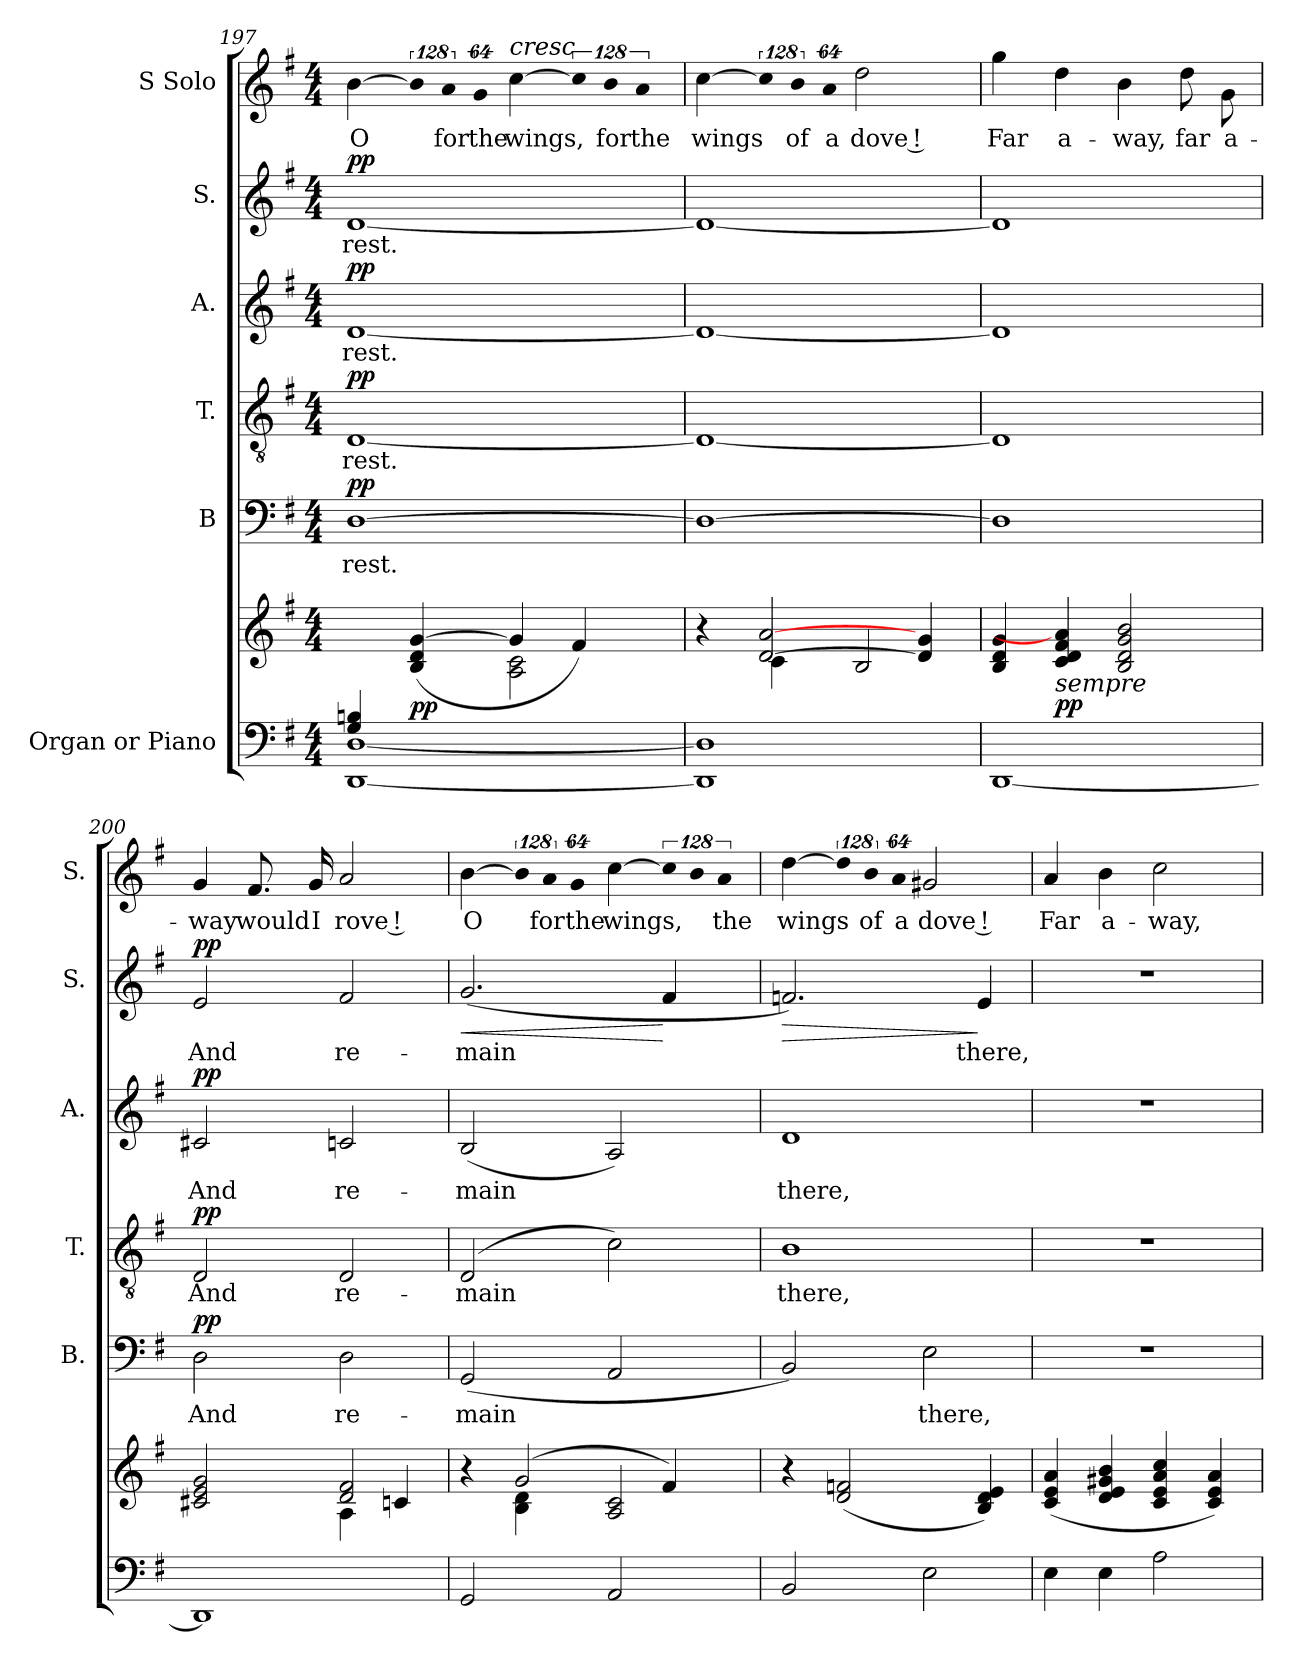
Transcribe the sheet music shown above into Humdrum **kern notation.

**kern	**kern	**dynam	**kern	**text	**dynam	**kern	**text	**dynam	**kern	**text	**dynam	**kern	**text	**dynam	**kern	**text
*part6	*part6	*part6	*part5	*part5	*part5	*part4	*part4	*part4	*part3	*part3	*part3	*part2	*part2	*part2	*part1	*part1
*staff7	*staff6	*staff6/7	*staff5	*staff5	*staff5	*staff4	*staff4	*staff4	*staff3	*staff3	*staff3	*staff2	*staff2	*staff2	*staff1	*staff1
*I"Organ or  Piano	*	*	*I"B	*	*	*I"T.	*	*	*I"A.	*	*	*I"S.	*	*	*I"S    Solo	*
*	*	*	*I'B.	*	*	*I'T.	*	*	*I'A.	*	*	*I'S.	*	*	*I'S.	*
*clefF4	*clefG2	*	*clefF4	*	*	*clefGv2	*	*	*clefG2	*	*	*clefG2	*	*	*clefG2	*
*	*	*	*	*	*	*ITrd7c12	*	*	*	*	*	*	*	*	*	*
*k[f#]	*k[f#]	*	*k[f#]	*	*	*k[f#]	*	*	*k[f#]	*	*	*k[f#]	*	*	*k[f#]	*
*G:	*G:	*	*G:	*	*	*G:	*	*	*G:	*	*	*G:	*	*	*G:	*
*M4/4	*M4/4	*	*M4/4	*	*	*M4/4	*	*	*M4/4	*	*	*M4/4	*	*	*M4/4	*
=197	=197	=197	=197	=197	=197	=197	=197	=197	=197	=197	=197	=197	=197	=197	=197	=197
*^	*^	*	*	*	*	*	*	*	*	*	*	*	*	*	*	*
!	!	!	!	!	!	!LO:LY:b:color=#000000	!	!	!	!	!	!	!	!	!	!	!	!
!	!	!	!	!	!	!	!	!	!LO:LY:b:color=#000000	!	!	!	!	!	!	!	!	!
!	!	!	!	!	!	!	!	!	!	!	!	!LO:LY:b:color=#000000	!	!	!	!	!	!
!	!	!	!	!	!	!	!	!	!	!	!	!	!	!	!LO:LY:b:color=#000000	!	!	!
!	!	!	!	!	!	!	!	!	!	!	!	!	!	!	!	!	!	!LO:LY:b:color=#000000
4Gi/ 4Bni	[1DDi [1Di	4ryy	2ryy	.	[1Di	rest.	pp	[1DDi	rest.	pp	[1di	rest.	pp	[1di	rest.	pp	[4bi\	O
!	!	!	!	!	!	!	!	!	!	!	!	!	!	!	!	!	!LO:N:vis=8	!
2.ryy	.	(4Bi/ 4di [4gi	.	pp	.	.	.	.	.	.	.	.	.	.	.	.	1024%85bi/]	.
!	!	!	!	!	!	!	!	!	!	!	!	!	!	!	!	!	!LO:N:vis=8	!
!	!	!	!	!	!	!	!	!	!	!	!	!	!	!	!	!	!	!LO:LY:b:color=#000000
.	.	.	.	.	.	.	.	.	.	.	.	.	.	.	.	.	1024%85ai/	for
!	!	!	!	!	!	!	!	!	!	!	!	!	!	!	!	!	!LO:N:vis=8	!
!	!	!	!	!	!	!	!	!	!	!	!	!	!	!	!	!	!	!LO:LY:b:color=#000000
.	.	.	.	.	.	.	.	.	.	.	.	.	.	.	.	.	512%43gi/	the
!	!	!	!	!	!	!	!	!	!	!	!	!	!	!	!	!	!LO:TX:a:i:t=cresc	!
!	!	!	!	!	!	!	!	!	!	!	!	!	!	!	!	!	!	!LO:LY:b:color=#000000
.	.	4gi/]	2Ai\ 2ci	.	.	.	.	.	.	.	.	.	.	.	.	.	[4cci\	wings,
!	!	!	!	!	!	!	!	!	!	!	!	!	!	!	!	!	!LO:N:vis=8	!
.	.	4f#i/)	.	.	.	.	.	.	.	.	.	.	.	.	.	.	1024%85cci\]	.
!	!	!	!	!	!	!	!	!	!	!	!	!	!	!	!	!	!LO:N:vis=8	!
!	!	!	!	!	!	!	!	!	!	!	!	!	!	!	!	!	!	!LO:LY:b:color=#000000
.	.	.	.	.	.	.	.	.	.	.	.	.	.	.	.	.	1024%85bi\	for
!	!	!	!	!	!	!	!	!	!	!	!	!	!	!	!	!	!LO:N:vis=8	!
!	!	!	!	!	!	!	!	!	!	!	!	!	!	!	!	!	!	!LO:LY:b:color=#000000
.	.	.	.	.	.	.	.	.	.	.	.	.	.	.	.	.	512%43ai\	the
*v	*v	*	*	*	*	*	*	*	*	*	*	*	*	*	*	*	*	*
=198	=198	=198	=198	=198	=198	=198	=198	=198	=198	=198	=198	=198	=198	=198	=198	=198	=198
!	!	!	!	!	!	!	!	!	!	!	!	!	!	!	!	!	!LO:LY:b:color=#000000
1DDi] 1Di]	4r	4ryy	.	1Di_	.	.	1DDi_	.	.	1di_	.	.	1di_	.	.	[4cci\	wings
!	!	!	!	!	!	!	!	!	!	!	!	!	!	!	!	!LO:N:vis=8	!
.	[2di/ [2ai	4ci\	.	.	.	.	.	.	.	.	.	.	.	.	.	1024%85cci\]	.
!	!	!	!	!	!	!	!	!	!	!	!	!	!	!	!	!LO:N:vis=8	!
!	!	!	!	!	!	!	!	!	!	!	!	!	!	!	!	!	!LO:LY:b:color=#000000
.	.	.	.	.	.	.	.	.	.	.	.	.	.	.	.	1024%85bi\	of
!	!	!	!	!	!	!	!	!	!	!	!	!	!	!	!	!LO:N:vis=8	!
!	!	!	!	!	!	!	!	!	!	!	!	!	!	!	!	!	!LO:LY:b:color=#000000
.	.	.	.	.	.	.	.	.	.	.	.	.	.	.	.	512%43ai\	a
!	!	!	!	!	!	!	!	!	!	!	!	!	!	!	!	!	!LO:LY:b:color=#000000
.	.	2Bi/	.	.	.	.	.	.	.	.	.	.	.	.	.	2ddi\	dove !
.	4di/] 4gi	.	.	.	.	.	.	.	.	.	.	.	.	.	.	.	.
*	*v	*v	*	*	*	*	*	*	*	*	*	*	*	*	*	*	*
!!LO:PB:g=z
=199	=199	=199	=199	=199	=199	=199	=199	=199	=199	=199	=199	=199	=199	=199	=199	=199
!	!	!	!	!	!	!	!	!	!	!	!	!	!	!	!	!LO:LY:b:color=#000000
[1DDi	4Bi/ 4di 4gi	.	1Di]	.	.	1DDi]	.	.	1di]	.	.	1di]	.	.	4ggi\	Far
!	!LO:TX:b:i:t=sempre	!	!	!	!	!	!	!	!	!	!	!	!	!	!	!
!	!	!	!	!	!	!	!	!	!	!	!	!	!	!	!	!LO:LY:b:color=#000000
.	4ci/ 4di 4f#i 4ai]	pp	.	.	.	.	.	.	.	.	.	.	.	.	4ddi\	a-
!	!	!	!	!	!	!	!	!	!	!	!	!	!	!	!	!LO:LY:b:color=#000000
.	2Bi/ 2di 2gi 2bi	.	.	.	.	.	.	.	.	.	.	.	.	.	4bi\	-way,
!	!	!	!	!	!	!	!	!	!	!	!	!	!	!	!	!LO:LY:b:color=#000000
.	.	.	.	.	.	.	.	.	.	.	.	.	.	.	8ddi\	far
!	!	!	!	!	!	!	!	!	!	!	!	!	!	!	!	!LO:LY:b:color=#000000
.	.	.	.	.	.	.	.	.	.	.	.	.	.	.	8gi\	a-
=200	=200	=200	=200	=200	=200	=200	=200	=200	=200	=200	=200	=200	=200	=200	=200	=200
*	*^	*	*	*	*	*	*	*	*	*	*	*	*	*	*	*
!	!	!	!	!	!LO:LY:b:color=#000000	!	!	!	!	!	!	!	!	!	!	!	!
!	!	!	!	!	!	!	!	!LO:LY:b:color=#000000	!	!	!	!	!	!	!	!	!
!	!	!	!	!	!	!	!	!	!	!	!LO:LY:b:color=#000000	!	!	!	!	!	!
!	!	!	!	!	!	!	!	!	!	!	!	!	!	!LO:LY:b:color=#000000	!	!	!
!	!	!	!	!	!	!	!	!	!	!	!	!	!	!	!	!	!LO:LY:b:color=#000000
1DDi]	2c#Xi/ 2ei 2gi	2ryy	.	2Di\	And	pp	2DDi/	And	pp	2c#Xi/	And	pp	2ei/	And	pp	4gi/	-way
!	!	!	!	!	!	!	!	!	!	!	!	!	!	!	!	!	!LO:LY:b:color=#000000
.	.	.	.	.	.	.	.	.	.	.	.	.	.	.	.	8.f#i/	would
!	!	!	!	!	!	!	!	!	!	!	!	!	!	!	!	!	!LO:LY:b:color=#000000
.	.	.	.	.	.	.	.	.	.	.	.	.	.	.	.	16gi/	I
!	!	!	!	!	!LO:LY:b:color=#000000	!	!	!	!	!	!	!	!	!	!	!	!
!	!	!	!	!	!	!	!	!LO:LY:b:color=#000000	!	!	!	!	!	!	!	!	!
!	!	!	!	!	!	!	!	!	!	!	!LO:LY:b:color=#000000	!	!	!	!	!	!
!	!	!	!	!	!	!	!	!	!	!	!	!	!	!LO:LY:b:color=#000000	!	!	!
!	!	!	!	!	!	!	!	!	!	!	!	!	!	!	!	!	!LO:LY:b:color=#000000
.	2di/ 2f#i	4Ai\	.	2Di\	re-	.	2DDi/	re-	.	2cni/	re-	.	2f#i/	re-	.	2ai/	rove !
.	.	4cni/	.	.	.	.	.	.	.	.	.	.	.	.	.	.	.
=201	=201	=201	=201	=201	=201	=201	=201	=201	=201	=201	=201	=201	=201	=201	=201	=201	=201
!	!	!	!	!	!LO:LY:b:color=#000000	!	!	!	!	!	!	!	!	!	!	!	!
!	!	!	!	!	!	!	!	!LO:LY:b:color=#000000	!	!	!	!	!	!	!	!	!
!	!	!	!	!	!	!	!	!	!	!	!LO:LY:b:color=#000000	!	!	!	!	!	!
!	!	!	!	!	!	!	!	!	!	!	!	!	!	!LO:LY:b:color=#000000	!LO:HP:b	!	!
!	!	!	!	!	!	!	!	!	!	!	!	!	!	!	!	!	!LO:LY:b:color=#000000
2GGi/	4r	4ryy	.	(2GGi/	-main	.	(2DDi/	-main	.	(2Bi/	-main	.	(2.gi/	-main	<	[4bi\	O
!	!	!	!	!	!	!	!	!	!	!	!	!	!	!	!	!LO:N:vis=8	!
.	(2gi/	4Bi\ 4di	.	.	.	.	.	.	.	.	.	.	.	.	.	1024%85bi/]	.
!	!	!	!	!	!	!	!	!	!	!	!	!	!	!	!	!LO:N:vis=8	!
!	!	!	!	!	!	!	!	!	!	!	!	!	!	!	!	!	!LO:LY:b:color=#000000
.	.	.	.	.	.	.	.	.	.	.	.	.	.	.	.	1024%85ai/	for
!	!	!	!	!	!	!	!	!	!	!	!	!	!	!	!	!LO:N:vis=8	!
!	!	!	!	!	!	!	!	!	!	!	!	!	!	!	!	!	!LO:LY:b:color=#000000
.	.	.	.	.	.	.	.	.	.	.	.	.	.	.	.	512%43gi/	the
!	!	!	!	!	!	!	!	!	!	!	!	!	!	!	!	!	!LO:LY:b:color=#000000
2AAi/	.	2Ai/ 2ci	.	2AAi/	.	.	2Ci\)	.	.	2Ai/)	.	.	.	.	.	[4cci\	wings,
!	!	!	!	!	!	!	!	!	!	!	!	!	!	!	!	!LO:N:vis=8	!
.	4f#i/)	.	.	.	.	.	.	.	.	.	.	.	4f#i/	.	[	1024%85cci\]	.
!	!	!	!	!	!	!	!	!	!	!	!	!	!	!	!	!LO:N:vis=8	!
.	.	.	.	.	.	.	.	.	.	.	.	.	.	.	.	1024%85bi\	.
!	!	!	!	!	!	!	!	!	!	!	!	!	!	!	!	!LO:N:vis=8	!
!	!	!	!	!	!	!	!	!	!	!	!	!	!	!	!	!	!LO:LY:b:color=#000000
.	.	.	.	.	.	.	.	.	.	.	.	.	.	.	.	512%43ai\	the
*	*v	*v	*	*	*	*	*	*	*	*	*	*	*	*	*	*	*
=202	=202	=202	=202	=202	=202	=202	=202	=202	=202	=202	=202	=202	=202	=202	=202	=202
!	!	!	!	!	!	!	!LO:LY:b:color=#000000	!	!	!	!	!	!	!	!	!
!	!	!	!	!	!	!	!	!	!	!LO:LY:b:color=#000000	!	!	!	!LO:HP:b	!	!
!	!	!	!	!	!	!	!	!	!	!	!	!	!	!	!	!LO:LY:b:color=#000000
2BBi/	4r	.	2BBi/)	.	.	1BBi	there,	.	1di	there,	.	2.fni/)	.	>	[4ddi\	wings
!	!	!	!	!	!	!	!	!	!	!	!	!	!	!	!LO:N:vis=8	!
.	(2di/ 2fni	.	.	.	.	.	.	.	.	.	.	.	.	.	1024%85ddi\]	.
!	!	!	!	!	!	!	!	!	!	!	!	!	!	!	!LO:N:vis=8	!
!	!	!	!	!	!	!	!	!	!	!	!	!	!	!	!	!LO:LY:b:color=#000000
.	.	.	.	.	.	.	.	.	.	.	.	.	.	.	1024%85bi\	of
!	!	!	!	!	!	!	!	!	!	!	!	!	!	!	!LO:N:vis=8	!
!	!	!	!	!	!	!	!	!	!	!	!	!	!	!	!	!LO:LY:b:color=#000000
.	.	.	.	.	.	.	.	.	.	.	.	.	.	.	512%43ai\	a
!	!	!	!	!LO:LY:b:color=#000000	!	!	!	!	!	!	!	!	!	!	!	!
!	!	!	!	!	!	!	!	!	!	!	!	!	!	!	!	!LO:LY:b:color=#000000
2Ei\	.	.	2Ei\	there,	.	.	.	.	.	.	.	.	.	.	2g#Xi/	dove !
!	!	!	!	!	!	!	!	!	!	!	!	!	!LO:LY:b:color=#000000	!	!	!
.	4Bi/ 4di 4ei)	.	.	.	.	.	.	.	.	.	.	4ei/	there,	]	.	.
=203	=203	=203	=203	=203	=203	=203	=203	=203	=203	=203	=203	=203	=203	=203	=203	=203
!	!	!	!	!	!	!	!	!	!	!	!	!	!	!	!	!LO:LY:b:color=#000000
4Ei\	(4ci/ 4ei 4ai	.	1r	.	.	1r	.	.	1r	.	.	1r	.	.	4ai/	Far
!	!	!	!	!	!	!	!	!	!	!	!	!	!	!	!	!LO:LY:b:color=#000000
4Ei\	4di/ 4ei 4g#Xi 4bi	.	.	.	.	.	.	.	.	.	.	.	.	.	4bi\	a-
!	!	!	!	!	!	!	!	!	!	!	!	!	!	!	!	!LO:LY:b:color=#000000
2Ai\	4ci/ 4ei 4ai 4cci	.	.	.	.	.	.	.	.	.	.	.	.	.	2cci\	-way,
.	4ci/ 4ei 4ai)	.	.	.	.	.	.	.	.	.	.	.	.	.	.	.
=	=	=	=	=	=	=	=	=	=	=	=	=	=	=	=	=
*-	*-	*-	*-	*-	*-	*-	*-	*-	*-	*-	*-	*-	*-	*-	*-	*-
